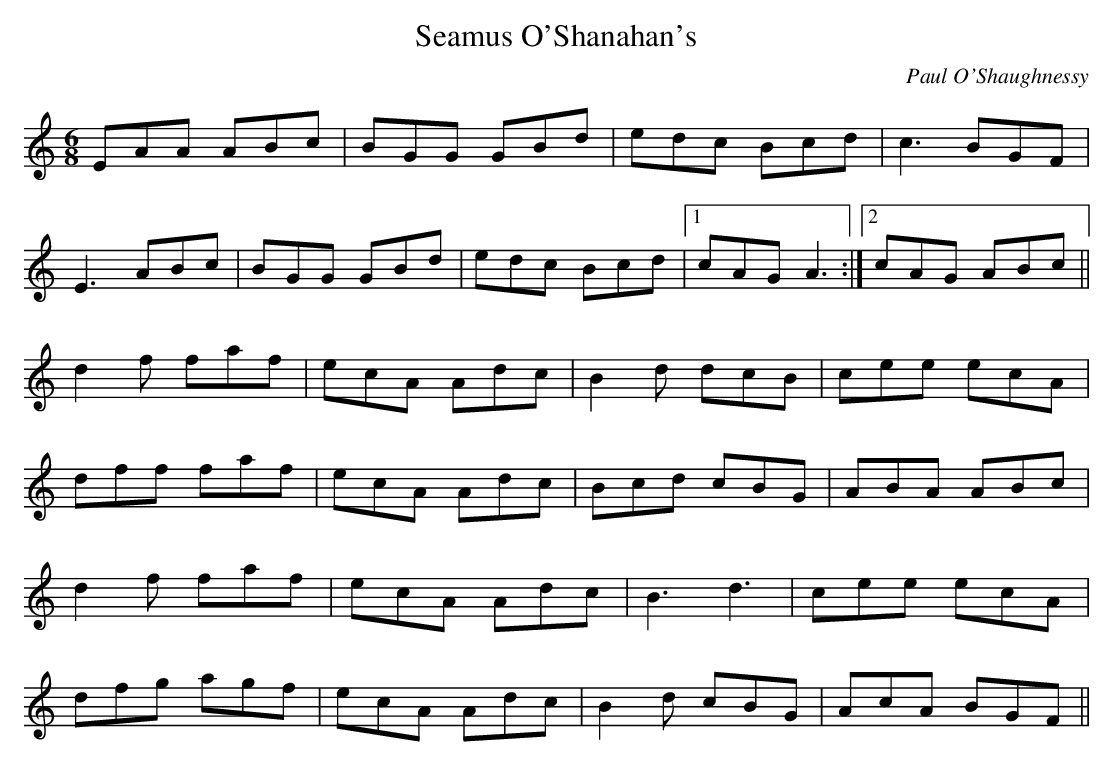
X:1
T:Seamus O'Shanahan's
C:Paul O'Shaughnessy
M:6/8
K:Am
EAA ABc|BGG GBd|edc Bcd|c3 BGF|
E3 ABc|BGG GBd|edc Bcd|1 cAG A3:|2 cAG ABc||
d2f faf|ecA Adc|B2d dcB|cee ecA|
dff faf|ecA Adc|Bcd cBG|ABA ABc|
d2f faf|ecA Adc|B3 d3|cee ecA|
dfg agf|ecA Adc|B2d cBG|AcA BGF||
